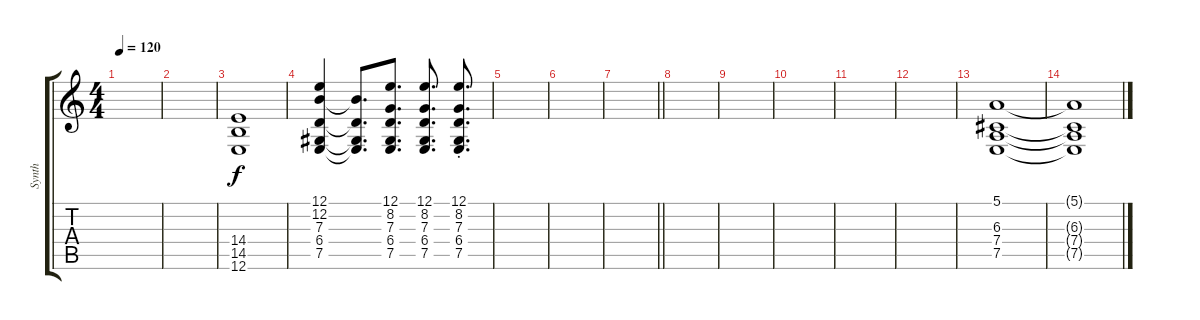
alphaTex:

\track ("Synth" "Synth") {instrument pad3polysynth}
\staff {score tabs}
\tuning (E4 B3 G3 D3 A2 E2) {hide}
\ts (4 4)
\tempo 120
\clef g2
\ks c
|
|
(14.4 14.5 12.6).1 |
(12.1 12.2 7.3 6.4 7.5).4 (12.2{t} 7.3{t} 6.4{t} 7.5{t}).8{d} (12.1 8.2 7.3 6.4 7.5).8{d} (12.1 8.2 7.3 6.4 7.5).8{d} (12.1 8.2{st} 7.3{st} 6.4{st} 7.5{st}).8{d} |
|
|
\barLineRight lightlight
|
|
|
|
|
|
(5.1 6.3 7.4 7.5).1 |
(5.1{t} 6.3{t} 7.4{t} 7.5{t}).1
